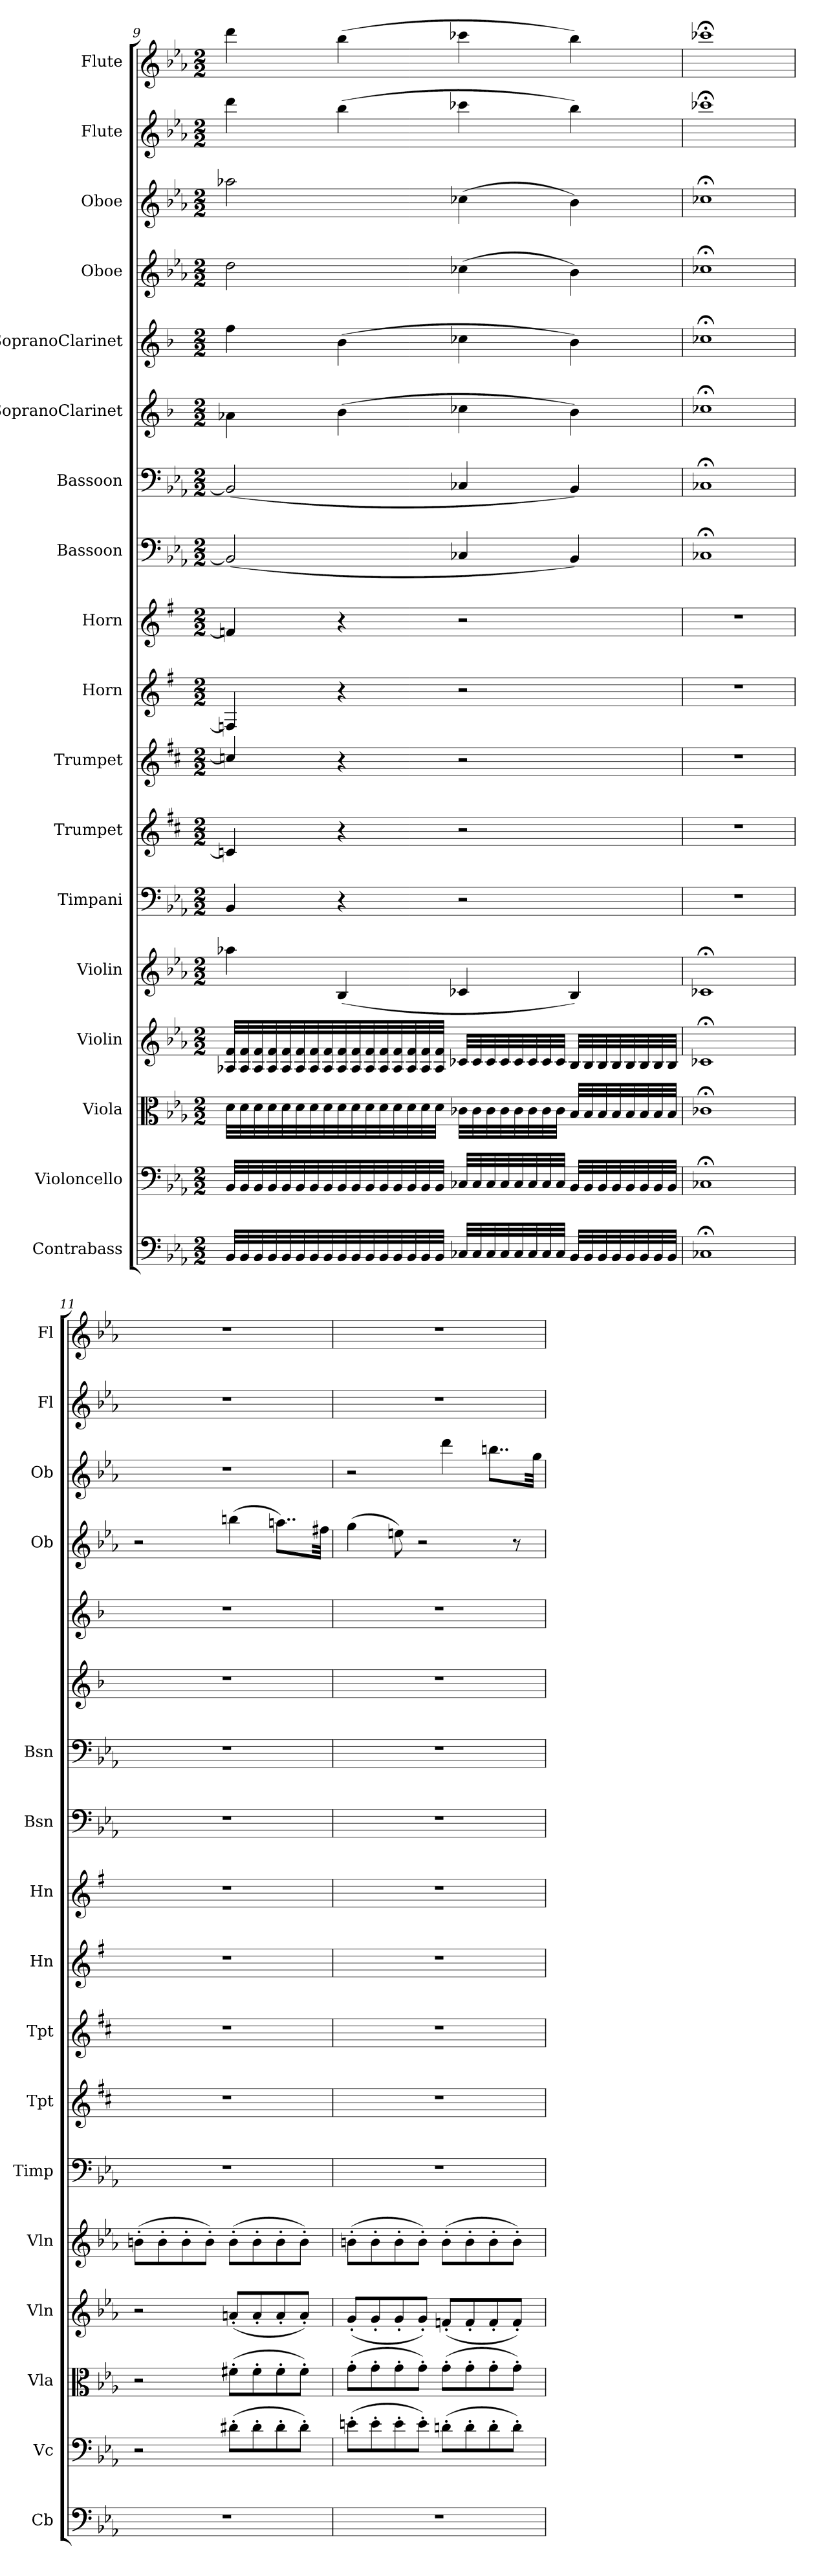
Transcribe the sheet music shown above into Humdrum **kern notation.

**kern	**kern	**kern	**kern	**kern	**kern	**kern	**kern	**kern	**kern	**kern	**kern	**kern	**kern	**kern	**kern	**kern	**kern
*part18	*part17	*part16	*part15	*part14	*part13	*part12	*part11	*part10	*part9	*part8	*part7	*part6	*part5	*part4	*part3	*part2	*part1
*staff18	*staff17	*staff16	*staff15	*staff14	*staff13	*staff12	*staff11	*staff10	*staff9	*staff8	*staff7	*staff6	*staff5	*staff4	*staff3	*staff2	*staff1
*I"Contrabass	*I"Violoncello	*I"Viola	*I"Violin	*I"Violin	*I"Timpani	*I"Trumpet	*I"Trumpet	*I"Horn	*I"Horn	*I"Bassoon	*I"Bassoon	*I"SopranoClarinet	*I"SopranoClarinet	*I"Oboe	*I"Oboe	*I"Flute	*I"Flute
*I'Cb	*I'Vc	*I'Vla	*I'Vln	*I'Vln	*I'Timp	*I'Tpt	*I'Tpt	*I'Hn	*I'Hn	*I'Bsn	*I'Bsn	*	*	*I'Ob	*I'Ob	*I'Fl	*I'Fl
*clefF4	*clefF4	*clefC3	*clefG2	*clefG2	*clefF4	*clefG2	*clefG2	*clefG2	*clefG2	*clefF4	*clefF4	*clefG2	*clefG2	*clefG2	*clefG2	*clefG2	*clefG2
*ITrd7c12	*	*	*	*	*	*ITrd1c2	*ITrd1c2	*ITrd4c7	*ITrd4c7	*	*	*	*	*	*	*	*
*k[b-e-a-]	*k[b-e-a-]	*k[b-e-a-]	*k[b-e-a-]	*k[b-e-a-]	*k[b-e-a-]	*k[]	*k[]	*k[]	*k[]	*k[b-e-a-]	*k[b-e-a-]	*k[b-]	*k[b-]	*k[b-e-a-]	*k[b-e-a-]	*k[b-e-a-]	*k[b-e-a-]
*M2/2	*M2/2	*M2/2	*M2/2	*M2/2	*M2/2	*M2/2	*M2/2	*M2/2	*M2/2	*M2/2	*M2/2	*M2/2	*M2/2	*M2/2	*M2/2	*M2/2	*M2/2
=9	=9	=9	=9	=9	=9	=9	=9	=9	=9	=9	=9	=9	=9	=9	=9	=9	=9
32BBB-/LLL	32BB-/LLL	32d\LLL	32A-X/ 32f/LLL	4aa-X\	4BB-/	4B-X/]	4b-X/]	4BB-X/]	4B-X/]	(<2BB-/]	(<2BB-/]	4a-X\	4ff\	2dd\	2aa-X\	4ddd\	4ddd\
32BBB-/	32BB-/	32d\	32A-/ 32f/	.	.	.	.	.	.	.	.	.	.	.	.	.	.
32BBB-/	32BB-/	32d\	32A-/ 32f/	.	.	.	.	.	.	.	.	.	.	.	.	.	.
32BBB-/	32BB-/	32d\	32A-/ 32f/	.	.	.	.	.	.	.	.	.	.	.	.	.	.
32BBB-/	32BB-/	32d\	32A-/ 32f/	.	.	.	.	.	.	.	.	.	.	.	.	.	.
32BBB-/	32BB-/	32d\	32A-/ 32f/	.	.	.	.	.	.	.	.	.	.	.	.	.	.
32BBB-/	32BB-/	32d\	32A-/ 32f/	.	.	.	.	.	.	.	.	.	.	.	.	.	.
32BBB-/	32BB-/	32d\	32A-/ 32f/	.	.	.	.	.	.	.	.	.	.	.	.	.	.
32BBB-/	32BB-/	32d\	32A-/ 32f/	(<4B-/	4r	4r	4r	4r	4r	.	.	(>4b-\	(>4b-\	.	.	(>4bb-\	(>4bb-\
32BBB-/	32BB-/	32d\	32A-/ 32f/	.	.	.	.	.	.	.	.	.	.	.	.	.	.
32BBB-/	32BB-/	32d\	32A-/ 32f/	.	.	.	.	.	.	.	.	.	.	.	.	.	.
32BBB-/	32BB-/	32d\	32A-/ 32f/	.	.	.	.	.	.	.	.	.	.	.	.	.	.
32BBB-/	32BB-/	32d\	32A-/ 32f/	.	.	.	.	.	.	.	.	.	.	.	.	.	.
32BBB-/	32BB-/	32d\	32A-/ 32f/	.	.	.	.	.	.	.	.	.	.	.	.	.	.
32BBB-/	32BB-/	32d\	32A-/ 32f/	.	.	.	.	.	.	.	.	.	.	.	.	.	.
32BBB-/JJJ	32BB-/JJJ	32d\JJJ	32A-/ 32f/JJJ	.	.	.	.	.	.	.	.	.	.	.	.	.	.
32CC-X/LLL	32C-X/LLL	32c-X\LLL	32c-X/LLL	4c-X/	2r	2r	2r	2r	2r	4C-X/	4C-X/	4cc-X\	4cc-X\	(>4cc-X\	(>4cc-X\	4ccc-X\	4ccc-X\
32CC-/	32C-/	32c-\	32c-/	.	.	.	.	.	.	.	.	.	.	.	.	.	.
32CC-/	32C-/	32c-\	32c-/	.	.	.	.	.	.	.	.	.	.	.	.	.	.
32CC-/	32C-/	32c-\	32c-/	.	.	.	.	.	.	.	.	.	.	.	.	.	.
32CC-/	32C-/	32c-\	32c-/	.	.	.	.	.	.	.	.	.	.	.	.	.	.
32CC-/	32C-/	32c-\	32c-/	.	.	.	.	.	.	.	.	.	.	.	.	.	.
32CC-/	32C-/	32c-\	32c-/	.	.	.	.	.	.	.	.	.	.	.	.	.	.
32CC-/JJJ	32C-/JJJ	32c-\JJJ	32c-/JJJ	.	.	.	.	.	.	.	.	.	.	.	.	.	.
32BBB-/LLL	32BB-/LLL	32B-/LLL	32B-/LLL	4B-/)	.	.	.	.	.	4BB-/)	4BB-/)	4b-\)	4b-\)	4b-\)	4b-\)	4bb-\)	4bb-\)
32BBB-/	32BB-/	32B-/	32B-/	.	.	.	.	.	.	.	.	.	.	.	.	.	.
32BBB-/	32BB-/	32B-/	32B-/	.	.	.	.	.	.	.	.	.	.	.	.	.	.
32BBB-/	32BB-/	32B-/	32B-/	.	.	.	.	.	.	.	.	.	.	.	.	.	.
32BBB-/	32BB-/	32B-/	32B-/	.	.	.	.	.	.	.	.	.	.	.	.	.	.
32BBB-/	32BB-/	32B-/	32B-/	.	.	.	.	.	.	.	.	.	.	.	.	.	.
32BBB-/	32BB-/	32B-/	32B-/	.	.	.	.	.	.	.	.	.	.	.	.	.	.
32BBB-/JJJ	32BB-/JJJ	32B-/JJJ	32B-/JJJ	.	.	.	.	.	.	.	.	.	.	.	.	.	.
=10	=10	=10	=10	=10	=10	=10	=10	=10	=10	=10	=10	=10	=10	=10	=10	=10	=10
1CC-X;	1C-X;	1c-X;	1c-X;	1c-X;	1r	1r	1r	1r	1r	1C-X;	1C-X;	1cc-X;	1cc-X;	1cc-X;	1cc-X;	1ccc-X;	1ccc-X;
=11	=11	=11	=11	=11	=11	=11	=11	=11	=11	=11	=11	=11	=11	=11	=11	=11	=11
1r	2r	2r	2r	(>8bn'\L	1r	1r	1r	1r	1r	1r	1r	1r	1r	2r	1r	1r	1r
.	.	.	.	8b'\	.	.	.	.	.	.	.	.	.	.	.	.	.
.	.	.	.	8b'\	.	.	.	.	.	.	.	.	.	.	.	.	.
.	.	.	.	8b'\J)	.	.	.	.	.	.	.	.	.	.	.	.	.
.	(>8d#X'\L	(>8f#X'\L	(<8an'/L	(>8b'\L	.	.	.	.	.	.	.	.	.	(>4bbn\	.	.	.
.	8d#'\	8f#'\	8a'/	8b'\	.	.	.	.	.	.	.	.	.	.	.	.	.
.	8d#'\	8f#'\	8a'/	8b'\	.	.	.	.	.	.	.	.	.	8..aan\L)	.	.	.
.	8d#'\J)	8f#'\J)	8a'/J)	8b'\J)	.	.	.	.	.	.	.	.	.	.	.	.	.
.	.	.	.	.	.	.	.	.	.	.	.	.	.	32ff#X\Jkk	.	.	.
=12	=12	=12	=12	=12	=12	=12	=12	=12	=12	=12	=12	=12	=12	=12	=12	=12	=12
1r	(>8en'\L	(>8g'\L	(<8g'/L	(>8bn'\L	1r	1r	1r	1r	1r	1r	1r	1r	1r	(>4gg\	2r	1r	1r
.	8e'\	8g'\	8g'/	8b'\	.	.	.	.	.	.	.	.	.	.	.	.	.
.	8e'\	8g'\	8g'/	8b'\	.	.	.	.	.	.	.	.	.	8een\)	.	.	.
.	8e'\J)	8g'\J)	8g'/J)	8b'\J)	.	.	.	.	.	.	.	.	.	2r	.	.	.
.	(>8dn'\L	(>8g'\L	(<8fn'/L	(>8b'\L	.	.	.	.	.	.	.	.	.	.	4ddd\	.	.
.	8d'\	8g'\	8f'/	8b'\	.	.	.	.	.	.	.	.	.	.	.	.	.
.	8d'\	8g'\	8f'/	8b'\	.	.	.	.	.	.	.	.	.	.	8..bbn\L	.	.
.	8d'\J)	8g'\J)	8f'/J)	8b'\J)	.	.	.	.	.	.	.	.	.	8r	.	.	.
.	.	.	.	.	.	.	.	.	.	.	.	.	.	.	32gg\Jkk	.	.
=	=	=	=	=	=	=	=	=	=	=	=	=	=	=	=	=	=
*-	*-	*-	*-	*-	*-	*-	*-	*-	*-	*-	*-	*-	*-	*-	*-	*-	*-
